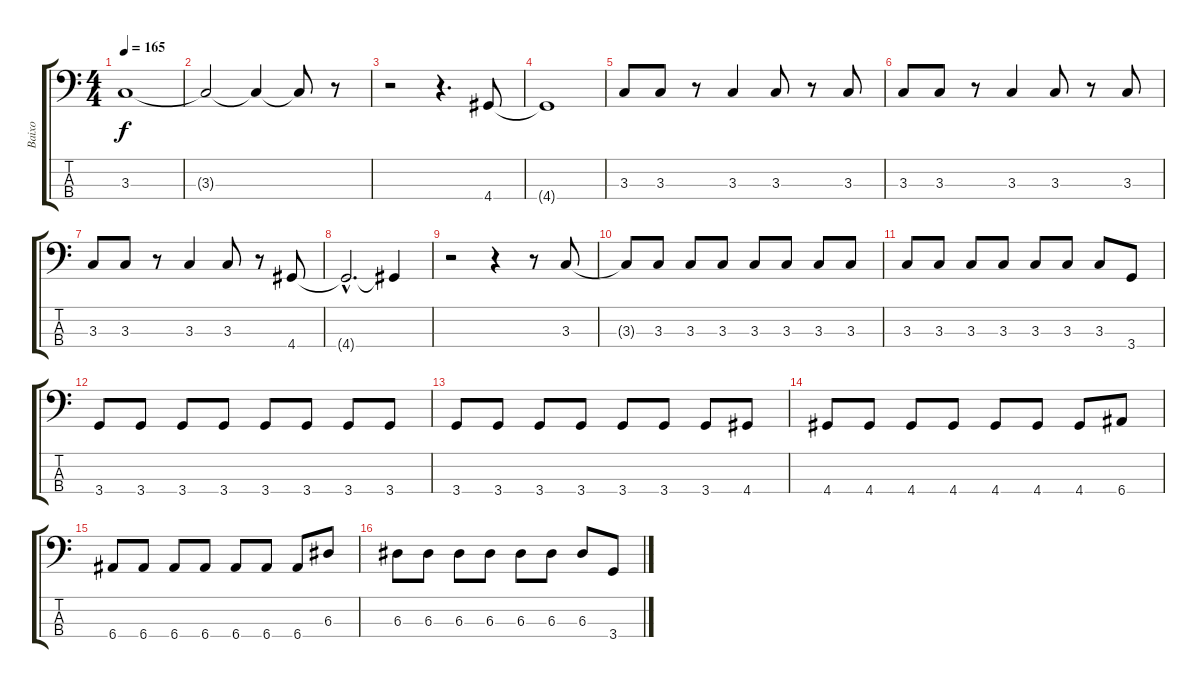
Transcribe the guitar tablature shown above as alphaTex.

\track ("Baixo" "Baixo") {instrument electricbassfinger}
\staff {score tabs}
\tuning (G2 D2 A1 E1) {hide}
\ts (4 4)
\tempo 165
\clef f4
\ks c
3.3.1{dy f instrument electricbassfinger} |
3.3{t}.2 3.3{t}.4 3.3{t}.8 r.8 |
r.2 r.4{d} 4.4.8 |
4.4{t}.1 |
3.3.8 3.3.8 r.8 3.3.4 3.3.8 r.8 3.3.8 |
3.3.8 3.3.8 r.8 3.3.4 3.3.8 r.8 3.3.8 |
3.3.8 3.3.8 r.8 3.3.4 3.3.8 r.8 4.4.8 |
4.4{hac t}.2{d} 4.4{t}.4 |
r.2 r.4 r.8 3.3.8 |
3.3{t}.8 3.3.8 3.3.8 3.3.8 3.3.8 3.3.8 3.3.8 3.3.8 |
3.3.8 3.3.8 3.3.8 3.3.8 3.3.8 3.3.8 3.3.8 3.4.8 |
3.4.8 3.4.8 3.4.8 3.4.8 3.4.8 3.4.8 3.4.8 3.4.8 |
3.4.8 3.4.8 3.4.8 3.4.8 3.4.8 3.4.8 3.4.8 4.4.8 |
4.4.8 4.4.8 4.4.8 4.4.8 4.4.8 4.4.8 4.4.8 6.4.8 |
6.4.8 6.4.8 6.4.8 6.4.8 6.4.8 6.4.8 6.4.8 6.3.8 |
6.3.8 6.3.8 6.3.8 6.3.8 6.3.8 6.3.8 6.3.8 3.4.8
